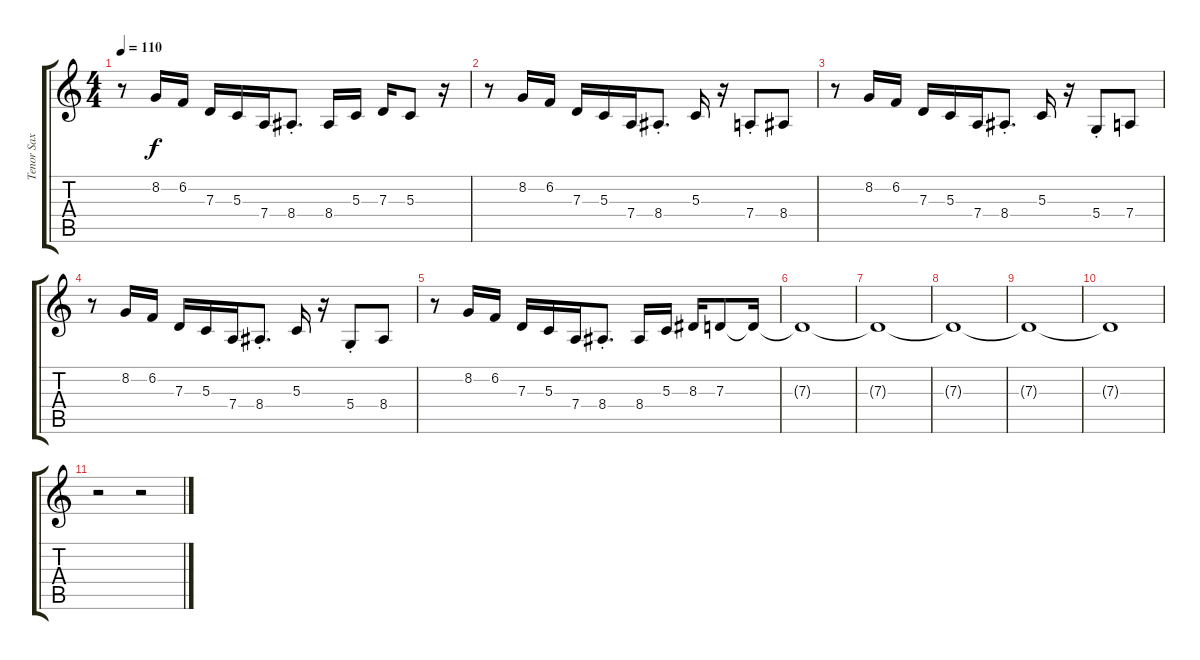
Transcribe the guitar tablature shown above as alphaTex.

\track ("Tenor Sax" "Tenor Sax") {instrument tenorsax}
\staff {score tabs}
\tuning (E4 B3 G3 D3 A2 E2) {hide}
\ts (4 4)
\tempo 110
\clef g2
\ks c
r.8{dy f} 8.2.16 6.2.16 7.3.16 5.3.16 7.4.16 8.4{st}.8{d} 8.4.16 5.3.16 7.3.16 5.3.8 r.16 |
r.8 8.2.16 6.2.16 7.3.16 5.3.16 7.4.16 8.4{st}.8{d} 5.3.16 r.16 7.4{st}.8 8.4.8 |
r.8 8.2.16 6.2.16 7.3.16 5.3.16 7.4.16 8.4{st}.8{d} 5.3.16 r.16 5.4{st}.8 7.4.8 |
r.8 8.2.16 6.2.16 7.3.16 5.3.16 7.4.16 8.4{st}.8{d} 5.3.16 r.16 5.4{st}.8 8.4.8 |
r.8 8.2.16 6.2.16 7.3.16 5.3.16 7.4.16 8.4{st}.8{d} 8.4.16 5.3.16 8.3.16 7.3.8 7.3{t}.16 |
7.3{t}.1 |
7.3{t}.1 |
7.3{t}.1 |
7.3{t}.1 |
7.3{t}.1 |
r.2 r.2
